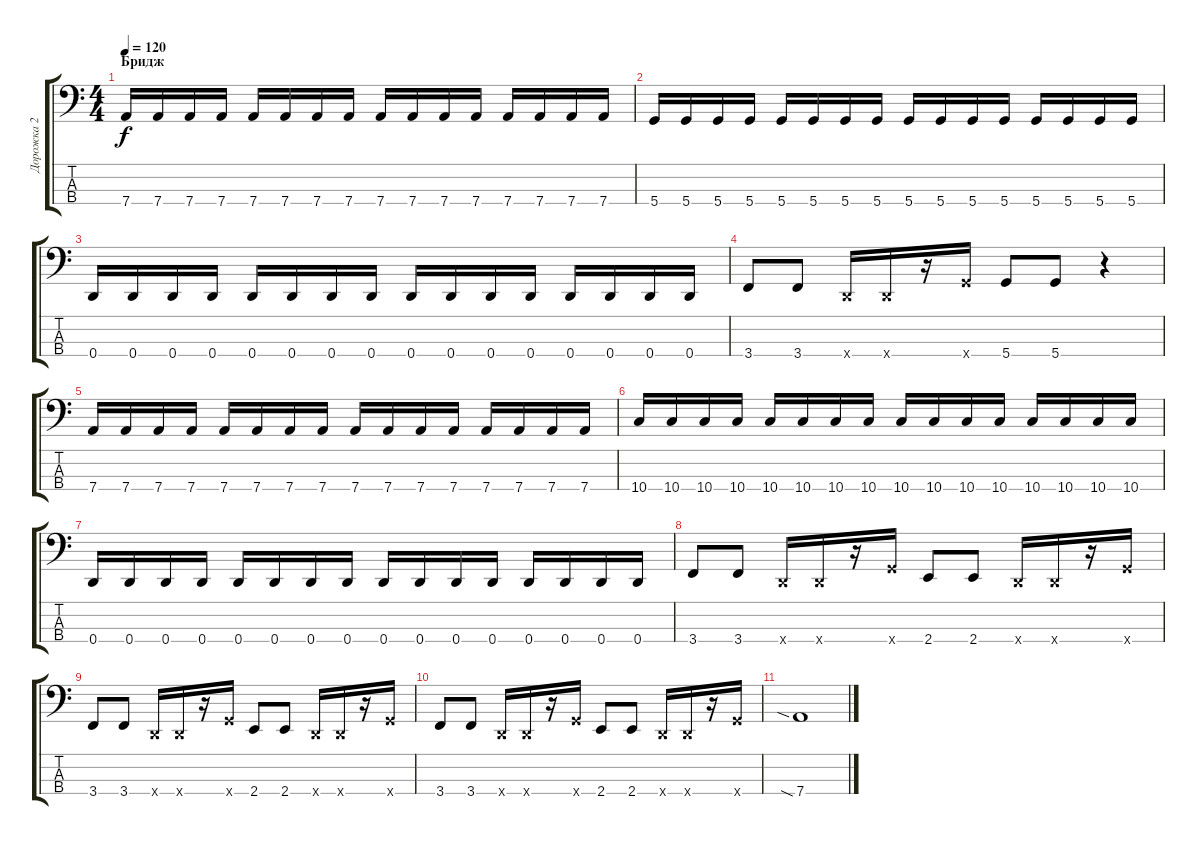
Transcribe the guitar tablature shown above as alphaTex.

\track ("Дорожка 2" "Дорожка 2") {instrument slapbass2}
\staff {score tabs}
\tuning (G2 D2 A1 D1) {hide}
\ts (4 4)
\section ("" "Бридж")
\tempo 120
\clef f4
\ks c
7.4.16{dy f} 7.4.16 7.4.16 7.4.16 7.4.16 7.4.16 7.4.16 7.4.16 7.4.16 7.4.16 7.4.16 7.4.16 7.4.16 7.4.16 7.4.16 7.4.16 |
5.4.16 5.4.16 5.4.16 5.4.16 5.4.16 5.4.16 5.4.16 5.4.16 5.4.16 5.4.16 5.4.16 5.4.16 5.4.16 5.4.16 5.4.16 5.4.16 |
0.4.16 0.4.16 0.4.16 0.4.16 0.4.16 0.4.16 0.4.16 0.4.16 0.4.16 0.4.16 0.4.16 0.4.16 0.4.16 0.4.16 0.4.16 0.4.16 |
3.4.8 3.4.8 0.4{x}.16 0.4{x}.16 r.16 5.4{x}.16 5.4.8 5.4.8 r.4 |
7.4.16 7.4.16 7.4.16 7.4.16 7.4.16 7.4.16 7.4.16 7.4.16 7.4.16 7.4.16 7.4.16 7.4.16 7.4.16 7.4.16 7.4.16 7.4.16 |
10.4.16 10.4.16 10.4.16 10.4.16 10.4.16 10.4.16 10.4.16 10.4.16 10.4.16 10.4.16 10.4.16 10.4.16 10.4.16 10.4.16 10.4.16 10.4.16 |
0.4.16 0.4.16 0.4.16 0.4.16 0.4.16 0.4.16 0.4.16 0.4.16 0.4.16 0.4.16 0.4.16 0.4.16 0.4.16 0.4.16 0.4.16 0.4.16 |
3.4.8 3.4.8 0.4{x}.16 0.4{x}.16 r.16 5.4{x}.16 2.4.8 2.4.8 0.4{x}.16 0.4{x}.16 r.16 5.4{x}.16 |
3.4.8 3.4.8 0.4{x}.16 0.4{x}.16 r.16 5.4{x}.16 2.4.8 2.4.8 0.4{x}.16 0.4{x}.16 r.16 5.4{x}.16 |
3.4.8 3.4.8 0.4{x}.16 0.4{x}.16 r.16 5.4{x}.16 2.4.8 2.4.8 0.4{x}.16 0.4{x}.16 r.16 5.4{x}.16 |
7.4{sia}.1
